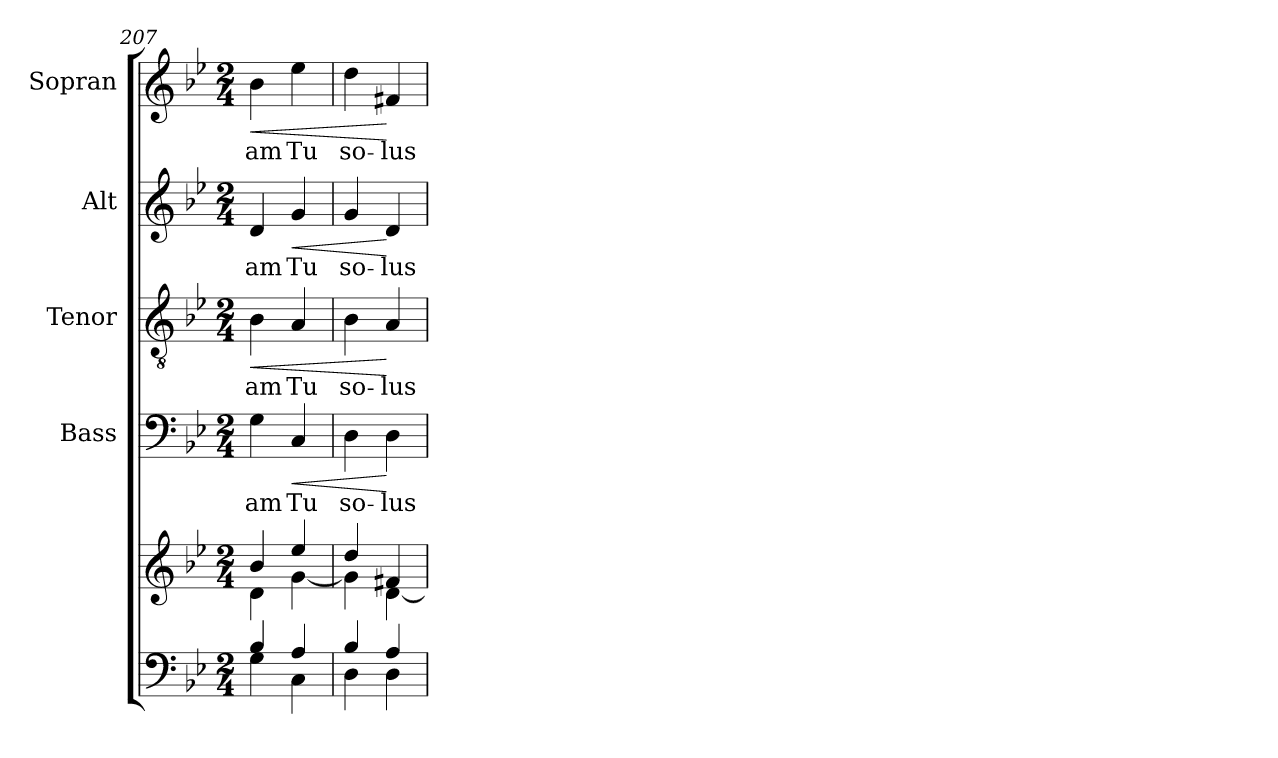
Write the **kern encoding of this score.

**kern	**kern	**kern	**text	**dynam	**kern	**text	**dynam	**kern	**text	**dynam	**kern	**text	**dynam
*part5	*part5	*part4	*part4	*part4	*part3	*part3	*part3	*part2	*part2	*part2	*part1	*part1	*part1
*staff6	*staff5	*staff4	*staff4	*staff4	*staff3	*staff3	*staff3	*staff2	*staff2	*staff2	*staff1	*staff1	*staff1
*	*	*I"Bass	*	*	*I"Tenor	*	*	*I"Alt	*	*	*I"Sopran	*	*
*	*	*I'B.	*	*	*I'T.	*	*	*I'A.	*	*	*I'S.	*	*
*clefF4	*clefG2	*clefF4	*	*	*clefGv2	*	*	*clefG2	*	*	*clefG2	*	*
*k[b-e-]	*k[b-e-]	*k[b-e-]	*	*	*k[b-e-]	*	*	*k[b-e-]	*	*	*k[b-e-]	*	*
*B-:	*B-:	*B-:	*	*	*B-:	*	*	*B-:	*	*	*B-:	*	*
*M2/4	*M2/4	*M2/4	*	*	*M2/4	*	*	*M2/4	*	*	*M2/4	*	*
=207	=207	=207	=207	=207	=207	=207	=207	=207	=207	=207	=207	=207	=207
*^	*^	*	*	*	*	*	*	*	*	*	*	*	*
!	!	!	!	!	!LO:LY:b	!	!	!LO:LY:b	!LO:HP:b	!	!LO:LY:b	!	!	!LO:LY:b	!LO:HP:b
4B-/	4G\	4b-/	4d\	4G\	-am	.	4B-\	-am	<	4d/	-am	.	4b-\	-am	<
!	!	!	!	!	!LO:LY:b	!LO:HP:b	!	!LO:LY:b	!	!	!LO:LY:b	!LO:HP:b	!	!LO:LY:b	!
4A/	4C\	4ee-/	[<4g\	4C/	Tu	<	4A/	Tu	.	4g/	Tu	<	4ee-\	Tu	.
=208	=208	=208	=208	=208	=208	=208	=208	=208	=208	=208	=208	=208	=208	=208	=208
!	!	!	!	!	!LO:LY:b	!	!	!LO:LY:b	!	!	!LO:LY:b	!	!	!LO:LY:b	!
4B-/	4D\	4dd/	4g\]	4D\	so-	.	4B-\	so-	.	4g/	so-	.	4dd\	so-	.
!	!	!	!	!	!LO:LY:b	!	!	!LO:LY:b	!	!	!LO:LY:b	!	!	!LO:LY:b	!
4A/	4D\	4f#X/	[<4d\	4D\	-lus	[	4A/	-lus	[	4d/	-lus	[	4f#X/	-lus	[
*v	*v	*	*	*	*	*	*	*	*	*	*	*	*	*	*
*	*v	*v	*	*	*	*	*	*	*	*	*	*	*	*
=	=	=	=	=	=	=	=	=	=	=	=	=	=
*-	*-	*-	*-	*-	*-	*-	*-	*-	*-	*-	*-	*-	*-
